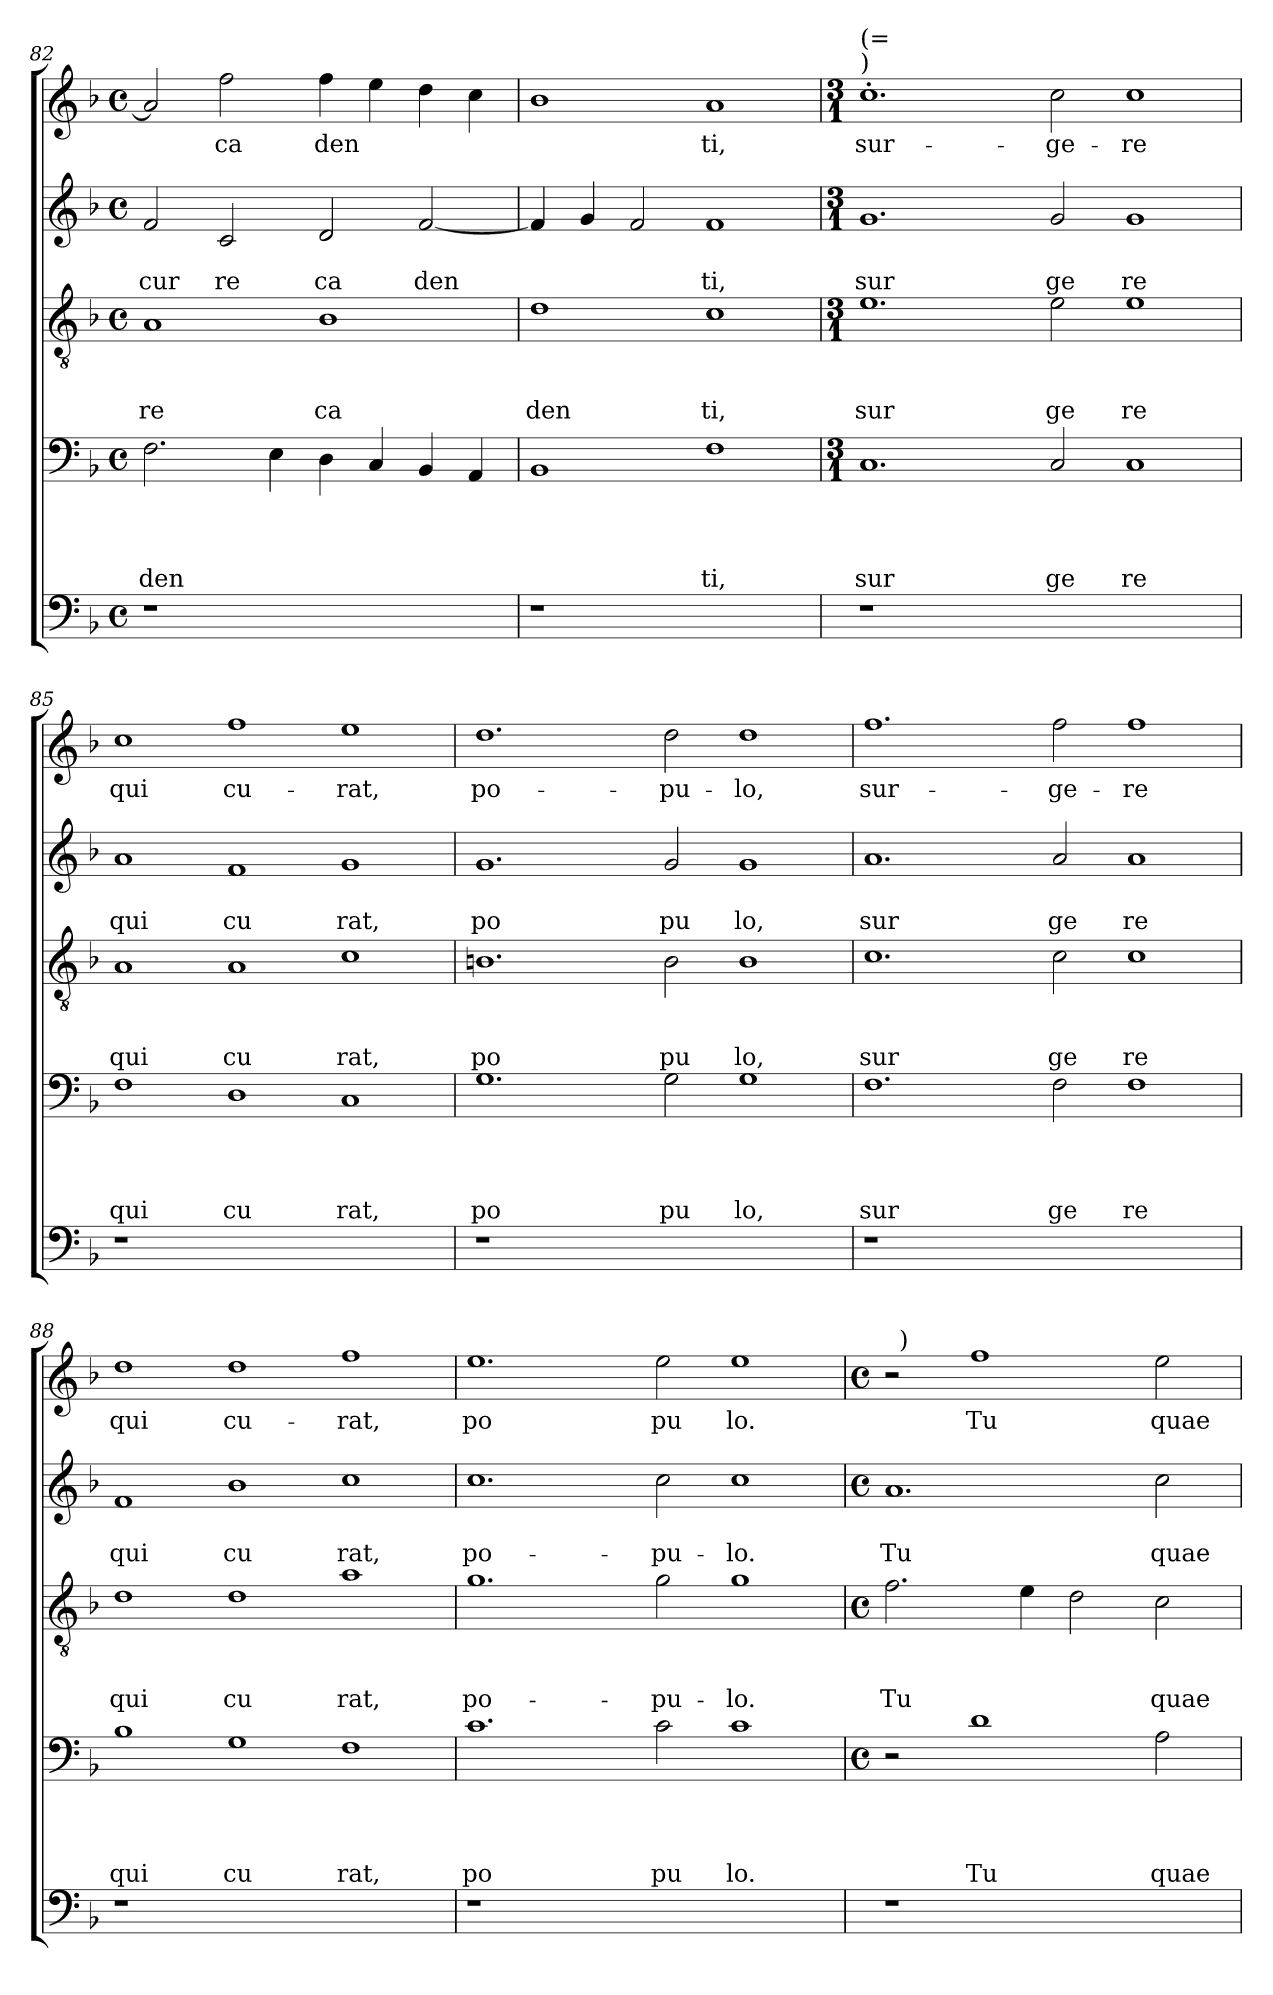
**kern	**kern	**text	**text	**text	**text	**kern	**text	**text	**text	**kern	**text	**text	**kern	**text
*part5	*part4	*part4	*part4	*part4	*part4	*part3	*part3	*part3	*part3	*part2	*part2	*part2	*part1	*part1
*staff5	*staff4	*staff4	*staff4	*staff4	*staff4	*staff3	*staff3	*staff3	*staff3	*staff2	*staff2	*staff2	*staff1	*staff1
*clefF4	*clefF4	*	*	*	*	*clefGv2	*	*	*	*clefG2	*	*	*clefG2	*
*	*ITrd-3c-5	*	*	*	*	*ITrd-3c-5	*	*	*	*ITrd-3c-5	*	*	*ITrd-3c-5	*
*k[b-]	*k[b-e-]	*	*	*	*	*k[b-e-]	*	*	*	*k[b-e-]	*	*	*k[b-e-]	*
*F:	*B-:	*	*	*	*	*B-:	*	*	*	*B-:	*	*	*B-:	*
*M4/4	*M4/4	*	*	*	*	*M4/4	*	*	*	*M4/4	*	*	*M4/4	*
*met(c)	*met(c)	*	*	*	*	*met(c)	*	*	*	*met(c)	*	*	*met(c)	*
=82	=82	=82	=82	=82	=82	=82	=82	=82	=82	=82	=82	=82	=82	=82
!	!	!	!	!	!LO:LY:b	!	!	!	!LO:LY:b	!	!	!LO:LY:b	!	!
1r	2.B-\	.	.	.	den	1d	.	.	re	2b-/	.	cur	2dd/]	.
!	!	!	!	!	!	!	!	!	!	!	!	!LO:LY:b	!	!LO:LY:b
.	.	.	.	.	.	.	.	.	.	2f/	.	re	2bb-\	ca
.	4A\	.	.	.	.	.	.	.	.	.	.	.	.	.
!	!	!	!	!	!	!	!	!	!LO:LY:b	!	!	!LO:LY:b	!	!LO:LY:b
1ryy	4G\	.	.	.	.	1e-	.	.	ca	2g/	.	ca	4bb-\	den
.	4F/	.	.	.	.	.	.	.	.	.	.	.	4aa\	.
!	!	!	!	!	!	!	!	!	!	!	!	!LO:LY:b	!	!
.	4E-/	.	.	.	.	.	.	.	.	[<2b-/	.	den	4gg\	.
.	4D/	.	.	.	.	.	.	.	.	.	.	.	4ff\	.
=83	=83	=83	=83	=83	=83	=83	=83	=83	=83	=83	=83	=83	=83	=83
!	!	!	!	!	!	!	!	!	!LO:LY:b	!	!	!	!	!
1r	1E-	.	.	.	.	1g	.	.	den	4b-/]	.	.	1ee-	.
.	.	.	.	.	.	.	.	.	.	4cc/	.	.	.	.
.	.	.	.	.	.	.	.	.	.	2b-/	.	.	.	.
!	!	!	!	!	!LO:LY:b	!	!	!	!LO:LY:b	!	!	!LO:LY:b	!	!LO:LY:b
1ryy	1B-	.	.	.	ti,	1f	.	.	ti,	1b-	.	ti,	1dd	ti,
!!LO:LB:g=z
=84	=84	=84	=84	=84	=84	=84	=84	=84	=84	=84	=84	=84	=84	=84
*	*M3/1	*	*	*	*	*M3/1	*	*	*	*M3/1	*	*	*M3/1	*
!	!	!	!	!	!	!	!	!	!	!	!	!	!LO:TX:a:t=)	!
!	!	!	!	!	!	!	!	!	!	!	!	!	!LO:TX:a:t=(=	!
!	!	!	!	!	!LO:LY:b	!	!	!	!LO:LY:b	!	!	!LO:LY:b	!	!LO:LY:b
1r	1.F	.	.	.	sur	1.a	.	.	sur	1.cc	.	sur	1.ff'>	sur-
0ryy	.	.	.	.	.	.	.	.	.	.	.	.	.	.
!	!	!	!	!	!LO:LY:b	!	!	!	!LO:LY:b	!	!	!LO:LY:b	!	!LO:LY:b
.	2F/	.	.	.	ge	2a\	.	.	ge	2cc/	.	ge	2ff\	-ge-
!	!	!	!	!	!LO:LY:b	!	!	!	!LO:LY:b	!	!	!LO:LY:b	!	!LO:LY:b
.	1F	.	.	.	re	1a	.	.	re	1cc	.	re	1ff	-re
=85	=85	=85	=85	=85	=85	=85	=85	=85	=85	=85	=85	=85	=85	=85
!	!	!	!	!	!LO:LY:b	!	!	!	!LO:LY:b	!	!	!LO:LY:b	!	!LO:LY:b
1r	1B-	.	.	.	qui	1d	.	.	qui	1dd	.	qui	1ff	qui
!	!	!	!	!	!LO:LY:b	!	!	!	!LO:LY:b	!	!	!LO:LY:b	!	!LO:LY:b
0ryy	1G	.	.	.	cu	1d	.	.	cu	1b-	.	cu	1bb-	cu-
!	!	!	!	!	!LO:LY:b	!	!	!	!LO:LY:b	!	!	!LO:LY:b	!	!LO:LY:b
.	1F	.	.	.	rat,	1f	.	.	rat,	1cc	.	rat,	1aa	-rat,
=86	=86	=86	=86	=86	=86	=86	=86	=86	=86	=86	=86	=86	=86	=86
!	!	!	!	!	!LO:LY:b	!	!	!	!LO:LY:b	!	!	!LO:LY:b	!	!LO:LY:b
1r	1.c	.	.	.	po	1.en	.	.	po	1.cc	.	po	1.gg	po-
0ryy	.	.	.	.	.	.	.	.	.	.	.	.	.	.
!	!	!	!	!	!LO:LY:b	!	!	!	!LO:LY:b	!	!	!LO:LY:b	!	!LO:LY:b
.	2c\	.	.	.	pu	2e\	.	.	pu	2cc/	.	pu	2gg\	-pu-
!	!	!	!	!	!LO:LY:b	!	!	!	!LO:LY:b	!	!	!LO:LY:b	!	!LO:LY:b
.	1c	.	.	.	lo,	1e	.	.	lo,	1cc	.	lo,	1gg	-lo,
=87	=87	=87	=87	=87	=87	=87	=87	=87	=87	=87	=87	=87	=87	=87
!	!	!	!	!	!LO:LY:b	!	!	!	!LO:LY:b	!	!	!LO:LY:b	!	!LO:LY:b
1r	1.B-	.	.	.	sur	1.f	.	.	sur	1.dd	.	sur	1.bb-	sur-
0ryy	.	.	.	.	.	.	.	.	.	.	.	.	.	.
!	!	!	!	!	!LO:LY:b	!	!	!	!LO:LY:b	!	!	!LO:LY:b	!	!LO:LY:b
.	2B-\	.	.	.	ge	2f\	.	.	ge	2dd/	.	ge	2bb-\	-ge-
!	!	!	!	!	!LO:LY:b	!	!	!	!LO:LY:b	!	!	!LO:LY:b	!	!LO:LY:b
.	1B-	.	.	.	re	1f	.	.	re	1dd	.	re	1bb-	-re
=88	=88	=88	=88	=88	=88	=88	=88	=88	=88	=88	=88	=88	=88	=88
!	!	!	!	!	!LO:LY:b	!	!	!	!LO:LY:b	!	!	!LO:LY:b	!	!LO:LY:b
1r	1e-	.	.	.	qui	1g	.	.	qui	1b-	.	qui	1gg	qui
!	!	!	!	!	!LO:LY:b	!	!	!	!LO:LY:b	!	!	!LO:LY:b	!	!LO:LY:b
0ryy	1c	.	.	.	cu	1g	.	.	cu	1ee-	.	cu	1gg	cu-
!	!	!	!	!	!LO:LY:b	!	!	!	!LO:LY:b	!	!	!LO:LY:b	!	!LO:LY:b
.	1B-	.	.	.	rat,	1dd	.	.	rat,	1ff	.	rat,	1bb-	-rat,
!!LO:LB:g=z
=89	=89	=89	=89	=89	=89	=89	=89	=89	=89	=89	=89	=89	=89	=89
!	!	!	!	!	!LO:LY:b	!	!	!	!LO:LY:b	!	!	!LO:LY:b	!	!LO:LY:b
1r	1.f	.	.	.	po	1.cc	.	.	po-	1.ff	.	po-	1.aa	po
0ryy	.	.	.	.	.	.	.	.	.	.	.	.	.	.
!	!	!	!	!	!LO:LY:b	!	!	!	!LO:LY:b	!	!	!LO:LY:b	!	!LO:LY:b
.	2f\	.	.	.	pu	2cc\	.	.	-pu-	2ff\	.	-pu-	2aa\	pu
!	!	!	!	!	!LO:LY:b	!	!	!	!LO:LY:b	!	!	!LO:LY:b	!	!LO:LY:b
.	1f	.	.	.	lo.	1cc	.	.	-lo.	1ff	.	-lo.	1aa	lo.
=90	=90	=90	=90	=90	=90	=90	=90	=90	=90	=90	=90	=90	=90	=90
*	*M4/4	*	*	*	*	*M4/4	*	*	*	*M4/4	*	*	*M4/4	*
*	*met(c)	*	*	*	*	*met(c)	*	*	*	*met(c)	*	*	*met(c)	*
!	!	!	!	!	!	!	!	!	!	!	!	!	!LO:TX:a:t=.	!
!	!	!	!	!	!	!	!	!	!LO:LY:b	!	!	!LO:LY:b	!	!
*	*	*	*	*	*	*	*	*	*	*	*	*	*^	*
1r	2r	.	.	.	.	2.b-\	.	.	Tu	1.dd	.	Tu	2r	32ryy	.
!	!	!	!	!	!	!	!	!	!	!	!	!	!	!LO:TX:a:t=)	!
.	.	.	.	.	.	.	.	.	.	.	.	.	.	1ryy	.
!	!	!	!	!	!LO:LY:b	!	!	!	!	!	!	!	!	!	!LO:LY:b
.	1g	.	.	.	Tu	.	.	.	.	.	.	.	1bb-	.	Tu
.	.	.	.	.	.	4a\	.	.	.	.	.	.	.	.	.
1ryy	.	.	.	.	.	2g\	.	.	.	.	.	.	.	.	.
.	.	.	.	.	.	.	.	.	.	.	.	.	.	2ryy	.
!	!	!	!	!	!LO:LY:b	!	!	!	!LO:LY:b	!	!	!LO:LY:b	!	!	!LO:LY:b
.	2d\	.	.	.	quae	2f\	.	.	quae	2ff\	.	quae	2aa\	.	quae
.	.	.	.	.	.	.	.	.	.	.	.	.	.	4...ryy	.
*	*	*	*	*	*	*	*	*	*	*	*	*	*v	*v	*
=	=	=	=	=	=	=	=	=	=	=	=	=	=	=
*-	*-	*-	*-	*-	*-	*-	*-	*-	*-	*-	*-	*-	*-	*-
